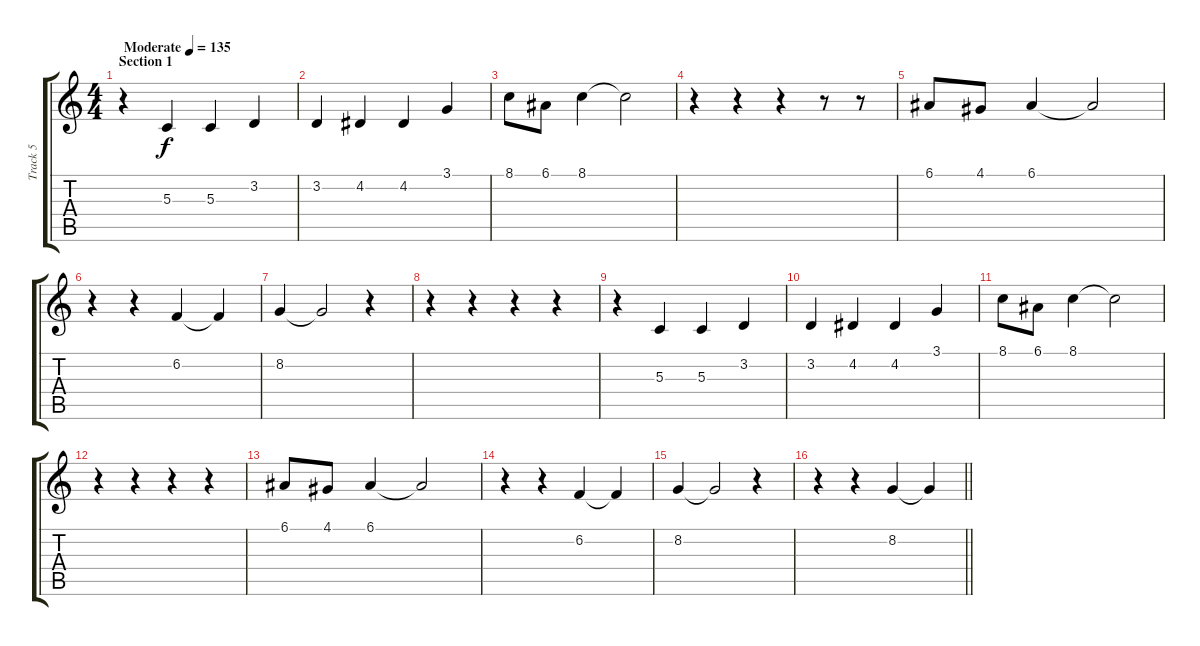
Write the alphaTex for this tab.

\track ("Track 5" "Track 5") {instrument panflute}
\staff {score tabs}
\tuning (E4 B3 G3 D3 A2 E2) {hide}
\ts (4 4)
\section ("" "Section 1")
\tempo (135 "Moderate")
\clef g2
\ks c
r.4{dy f instrument panflute} 5.3.4 5.3.4 3.2.4 |
3.2.4 4.2.4 4.2.4 3.1.4 |
8.1.8 6.1.8 8.1.4 8.1{t}.2 |
r.4 r.4 r.4 r.8 r.8 |
6.1.8 4.1.8 6.1.4 6.1{t}.2 |
r.4 r.4 6.2.4 6.2{t}.4 |
8.2.4 8.2{t}.2 r.4 |
r.4 r.4 r.4 r.4 |
r.4 5.3.4 5.3.4 3.2.4 |
3.2.4 4.2.4 4.2.4 3.1.4 |
8.1.8 6.1.8 8.1.4 8.1{t}.2 |
r.4 r.4 r.4 r.4 |
6.1.8 4.1.8 6.1.4 6.1{t}.2 |
r.4 r.4 6.2.4 6.2{t}.4 |
8.2.4 8.2{t}.2 r.4 |
\barLineRight lightlight
r.4 r.4 8.2.4 8.2{t}.4
